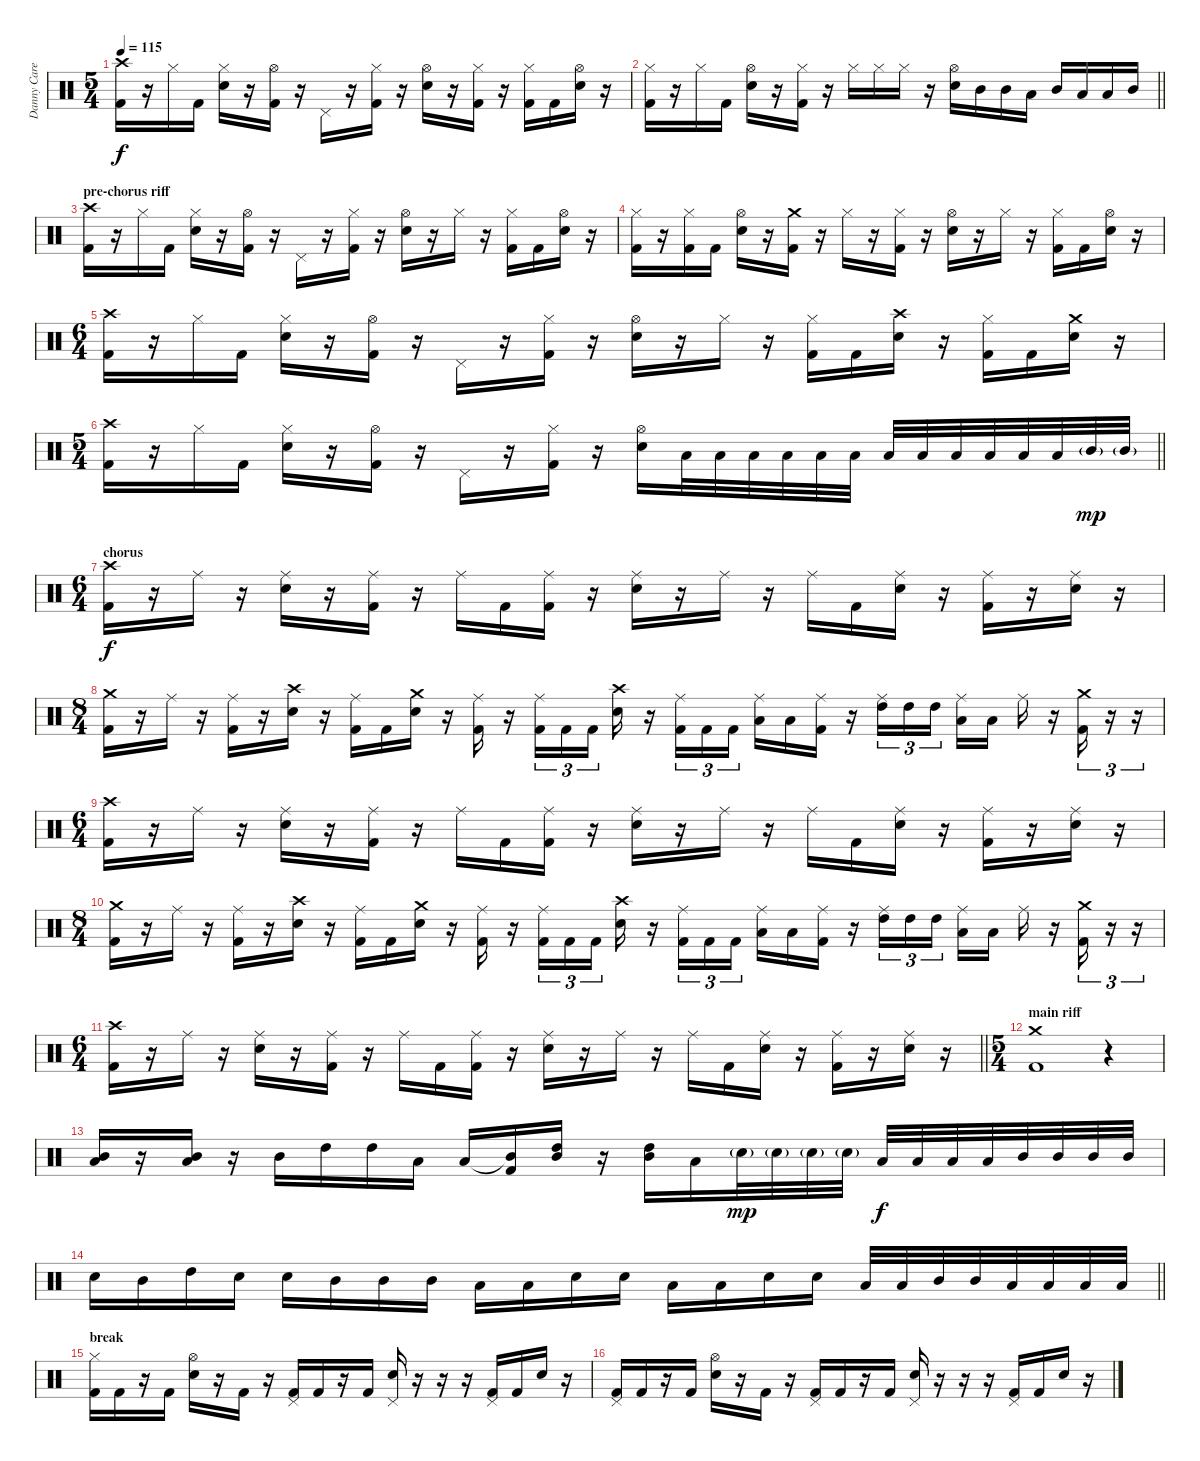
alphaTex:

\track ("Danny Carey (drum)" "Danny Care") {instrument percussion}
\staff {score}
\articulation defaults
\ts (5 4)
\tempo 115
\clef neutral
\ks c
("Crash high (hit)" "Kick (hit) 2").16{dy f} r.16 "Hi-Hat (closed)".16 "Kick (hit) 2".16 ("Hi-Hat (closed)" "Electric Snare (hit)").16 r.16 ("Hi-Hat (open)" "Kick (hit) 2").16 r.16 "Pedal Hi-Hat (hit)".16 r.16 ("Hi-Hat (closed)" "Kick (hit) 2").16 r.16 ("Hi-Hat (open)" "Electric Snare (hit)").16 r.16 ("Hi-Hat (closed)" "Kick (hit) 2").16 r.16 ("Hi-Hat (closed)" "Kick (hit) 2").16 "Kick (hit) 2".16 ("Hi-Hat (open)" "Electric Snare (hit)").16 r.16 |
\barLineRight lightlight
("Hi-Hat (closed)" "Kick (hit) 2").16 r.16 "Hi-Hat (closed)".16 "Kick (hit) 2".16 ("Hi-Hat (open)" "Electric Snare (hit)").16 r.16 ("Hi-Hat (closed)" "Kick (hit) 2").16 r.16 "Hi-Hat (closed)".16 "Hi-Hat (closed)".16 "Hi-Hat (closed)".16 r.16 ("Hi-Hat (open)" "Electric Snare (hit)").16 "Mid Tom (hit)".16 "Mid Tom (hit)".16 "Low Tom (hit)".16 "Mid Tom (hit)".16 "Low Tom (hit)".16 "Low Tom (hit)".16 "Mid Tom (hit)".16 |
\section ("" "pre-chorus riff")
("Crash high (hit)" "Kick (hit) 2").16 r.16 "Hi-Hat (closed)".16 "Kick (hit) 2".16 ("Hi-Hat (closed)" "Electric Snare (hit)").16 r.16 ("Hi-Hat (open)" "Kick (hit) 2").16 r.16 "Pedal Hi-Hat (hit)".16 r.16 ("Hi-Hat (closed)" "Kick (hit) 2").16 r.16 ("Hi-Hat (open)" "Electric Snare (hit)").16 r.16 "Hi-Hat (closed)".16 r.16 ("Hi-Hat (closed)" "Kick (hit) 2").16 "Kick (hit) 2".16 ("Hi-Hat (open)" "Electric Snare (hit)").16 r.16 |
("Hi-Hat (closed)" "Kick (hit) 2").16 r.16 ("Hi-Hat (closed)" "Kick (hit) 2").16 "Kick (hit) 2".16 ("Hi-Hat (open)" "Electric Snare (hit)").16 r.16 ("Crash medium (hit)" "Kick (hit) 2").16 r.16 "Hi-Hat (closed)".16 r.16 ("Hi-Hat (closed)" "Kick (hit) 2").16 r.16 ("Hi-Hat (open)" "Electric Snare (hit)").16 r.16 "Hi-Hat (closed)".16 r.16 ("Hi-Hat (closed)" "Kick (hit) 2").16 "Kick (hit) 2".16 ("Hi-Hat (open)" "Electric Snare (hit)").16 r.16 |
\ts (6 4)
("Crash high (hit)" "Kick (hit) 2").16 r.16 "Hi-Hat (closed)".16 "Kick (hit) 2".16 ("Hi-Hat (closed)" "Electric Snare (hit)").16 r.16 ("Hi-Hat (open)" "Kick (hit) 2").16 r.16 "Pedal Hi-Hat (hit)".16 r.16 ("Hi-Hat (closed)" "Kick (hit) 2").16 r.16 ("Hi-Hat (open)" "Electric Snare (hit)").16 r.16 "Hi-Hat (closed)".16 r.16 ("Hi-Hat (closed)" "Kick (hit) 2").16 "Kick (hit) 2".16 ("Crash high (hit)" "Electric Snare (hit)").16 r.16 ("Hi-Hat (closed)" "Kick (hit) 2").16 "Kick (hit) 2".16 ("Crash medium (hit)" "Electric Snare (hit)").16 r.16 |
\ts (5 4)
\barLineRight lightlight
("Crash high (hit)" "Kick (hit) 2").16 r.16 "Hi-Hat (closed)".16 "Kick (hit) 2".16 ("Hi-Hat (closed)" "Electric Snare (hit)").16 r.16 ("Hi-Hat (open)" "Kick (hit) 2").16 r.16 "Pedal Hi-Hat (hit)".16 r.16 ("Hi-Hat (closed)" "Kick (hit) 2").16 r.16 ("Hi-Hat (open)" "Electric Snare (hit)").16 "Low Floor Tom (hit)".32 "Low Floor Tom (hit)".32 "Low Floor Tom (hit)".32 "Low Floor Tom (hit)".32 "Low Tom (hit)".32 "Low Tom (hit)".32 "Low Floor Tom (hit)".32 "Low Floor Tom (hit)".32 "Low Floor Tom (hit)".32 "Low Floor Tom (hit)".32 "Low Tom (hit)".32 "Low Tom (hit)".32 "Mid Tom (hit)"{g}.32{dy mp} "Mid Tom (hit)"{g}.32 |
\ts (6 4)
\section ("" "chorus")
("Crash high (hit)" "Kick (hit) 2").16{dy f} r.16 "Ride (middle)".16 r.16 ("Ride (middle)" "Electric Snare (hit)").16 r.16 ("Ride (middle)" "Kick (hit) 2").16 r.16 "Ride (middle)".16 "Kick (hit) 2".16 ("Ride (middle)" "Kick (hit) 2").16 r.16 ("Ride (middle)" "Electric Snare (hit)").16 r.16 "Ride (middle)".16 r.16 "Ride (middle)".16 "Kick (hit) 2".16 ("Ride (middle)" "Electric Snare (hit)").16 r.16 ("Ride (middle)" "Kick (hit) 2").16 r.16 ("Ride (middle)" "Electric Snare (hit)").16 r.16 |
\ts (8 4)
("Crash medium (hit)" "Kick (hit) 2").16 r.16 "Ride (middle)".16 r.16 ("Ride (middle)" "Kick (hit) 2").16 r.16 ("Crash high (hit)" "Electric Snare (hit)").16 r.16 ("Ride (middle)" "Kick (hit) 2").16 "Kick (hit) 2".16 ("Crash medium (hit)" "Electric Snare (hit)").16 r.16 ("Ride (middle)" "Kick (hit) 2").16 r.16 ("Ride (middle)" "Kick (hit) 2").16{tu (3 2)} "Kick (hit) 2".16{tu (3 2)} "Kick (hit) 2".16{tu (3 2)} ("Crash high (hit)" "Electric Snare (hit)").16 r.16 ("Ride (middle)" "Kick (hit) 2").16{tu (3 2)} "Kick (hit) 2".16{tu (3 2)} "Kick (hit) 2".16{tu (3 2)} ("Ride (middle)" "Low Tom (hit)").16 "Low Tom (hit)".16 ("Ride (middle)" "Kick (hit) 2").16 r.16 ("Ride (middle)" "High Tom (hit)").16{tu (3 2)} "High Tom (hit)".16{tu (3 2)} "High Tom (hit)".16{tu (3 2) beam splitsecondary} ("Ride (middle)" "Low Tom (hit)").16 "Low Tom (hit)".16 "Ride (middle)".16 r.16 ("Crash medium (hit)" "Kick (hit) 2").16{tu (3 2)} r.16{tu (3 2)} r.16{tu (3 2)} |
\ts (6 4)
("Crash high (hit)" "Kick (hit) 2").16 r.16 "Ride (middle)".16 r.16 ("Ride (middle)" "Electric Snare (hit)").16 r.16 ("Ride (middle)" "Kick (hit) 2").16 r.16 "Ride (middle)".16 "Kick (hit) 2".16 ("Ride (middle)" "Kick (hit) 2").16 r.16 ("Ride (middle)" "Electric Snare (hit)").16 r.16 "Ride (middle)".16 r.16 "Ride (middle)".16 "Kick (hit) 2".16 ("Ride (middle)" "Electric Snare (hit)").16 r.16 ("Ride (middle)" "Kick (hit) 2").16 r.16 ("Ride (middle)" "Electric Snare (hit)").16 r.16 |
\ts (8 4)
("Crash medium (hit)" "Kick (hit) 2").16 r.16 "Ride (middle)".16 r.16 ("Ride (middle)" "Kick (hit) 2").16 r.16 ("Crash high (hit)" "Electric Snare (hit)").16 r.16 ("Ride (middle)" "Kick (hit) 2").16 "Kick (hit) 2".16 ("Crash medium (hit)" "Electric Snare (hit)").16 r.16 ("Ride (middle)" "Kick (hit) 2").16 r.16 ("Ride (middle)" "Kick (hit) 2").16{tu (3 2)} "Kick (hit) 2".16{tu (3 2)} "Kick (hit) 2".16{tu (3 2)} ("Crash high (hit)" "Electric Snare (hit)").16 r.16 ("Ride (middle)" "Kick (hit) 2").16{tu (3 2)} "Kick (hit) 2".16{tu (3 2)} "Kick (hit) 2".16{tu (3 2)} ("Ride (middle)" "Low Tom (hit)").16 "Low Tom (hit)".16 ("Ride (middle)" "Kick (hit) 2").16 r.16 ("Ride (middle)" "High Tom (hit)").16{tu (3 2)} "High Tom (hit)".16{tu (3 2)} "High Tom (hit)".16{tu (3 2) beam splitsecondary} ("Ride (middle)" "Low Tom (hit)").16 "Low Tom (hit)".16 "Ride (middle)".16 r.16 ("Crash medium (hit)" "Kick (hit) 2").16{tu (3 2)} r.16{tu (3 2)} r.16{tu (3 2)} |
\ts (6 4)
\barLineRight lightlight
("Crash high (hit)" "Kick (hit) 2").16 r.16 "Ride (middle)".16 r.16 ("Ride (middle)" "Electric Snare (hit)").16 r.16 ("Ride (middle)" "Kick (hit) 2").16 r.16 "Ride (middle)".16 "Kick (hit) 2".16 ("Ride (middle)" "Kick (hit) 2").16 r.16 ("Ride (middle)" "Electric Snare (hit)").16 r.16 "Ride (middle)".16 r.16 "Ride (middle)".16 "Kick (hit) 2".16 ("Ride (middle)" "Electric Snare (hit)").16 r.16 ("Ride (middle)" "Kick (hit) 2").16 r.16 ("Ride (middle)" "Electric Snare (hit)").16 r.16 |
\ts (5 4)
\section ("" "main riff")
("Crash medium (hit)" "Kick (hit) 2").1 r.4 |
("Mid Tom (hit)" "Low Tom (hit)").16 r.16 ("Mid Tom (hit)" "Low Tom (hit)").16 r.16 "Mid Tom (hit)".16 "High Tom (hit)".16 "High Tom (hit)".16 "Low Tom (hit)".16 "Low Tom (hit)".16 ("Mid Tom (hit)"{t} "Kick (hit) 2").16 ("Mid Tom (hit)" "High Tom (hit)").16 r.16 ("Mid Tom (hit)" "High Tom (hit)").16 "Low Tom (hit)".16 "Electric Snare (hit)"{g}.32{dy mp} "Electric Snare (hit)"{g}.32 "Electric Snare (hit)"{g}.32 "Electric Snare (hit)"{g}.32 "Low Tom (hit)".32{dy f} "Low Tom (hit)".32 "Low Tom (hit)".32 "Low Tom (hit)".32 "Mid Tom (hit)".32 "Mid Tom (hit)".32 "Mid Tom (hit)".32 "Mid Tom (hit)".32 |
\barLineRight lightlight "Electric Snare (hit)".16 "Mid Tom (hit)".16 "High Tom (hit)".16 "Electric Snare (hit)".16 "Electric Snare (hit)".16 "Mid Tom (hit)".16 "Mid Tom (hit)".16 "Mid Tom (hit)".16 "Low Tom (hit)".16 "Low Tom (hit)".16 "Electric Snare (hit)".16 "Electric Snare (hit)".16 "Low Tom (hit)".16 "Low Tom (hit)".16 "Electric Snare (hit)".16 "Electric Snare (hit)".16 "Low Tom (hit)".32 "Low Tom (hit)".32 "Mid Tom (hit)".32 "Mid Tom (hit)".32 "Low Tom (hit)".32 "Low Tom (hit)".32 "Low Tom (hit)".32 "Low Tom (hit)".32
|
\section ("" "break")
("Hi-Hat (closed)" "Kick (hit) 2").16 "Kick (hit) 2".16 r.16 "Kick (hit) 2".16 ("Hi-Hat (open)" "Electric Snare (hit)").16 r.16 "Kick (hit) 2".16 r.16 ("Pedal Hi-Hat (hit)" "Kick (hit) 2").16 "Kick (hit) 2".16 r.16 "Kick (hit) 2".16 ("Pedal Hi-Hat (hit)" "Electric Snare (hit)").16 r.16 r.16 r.16 ("Pedal Hi-Hat (hit)" "Kick (hit) 2").16 "Kick (hit) 2".16 "Electric Snare (hit)".16 r.16 |
("Pedal Hi-Hat (hit)" "Kick (hit) 2").16 "Kick (hit) 2".16 r.16 "Kick (hit) 2".16 ("Hi-Hat (open)" "Electric Snare (hit)").16 r.16 "Kick (hit) 2".16 r.16 ("Pedal Hi-Hat (hit)" "Kick (hit) 2").16 "Kick (hit) 2".16 r.16 "Kick (hit) 2".16 ("Pedal Hi-Hat (hit)" "Electric Snare (hit)").16 r.16 r.16 r.16 ("Pedal Hi-Hat (hit)" "Kick (hit) 2").16 "Kick (hit) 2".16 "Electric Snare (hit)".16 r.16
